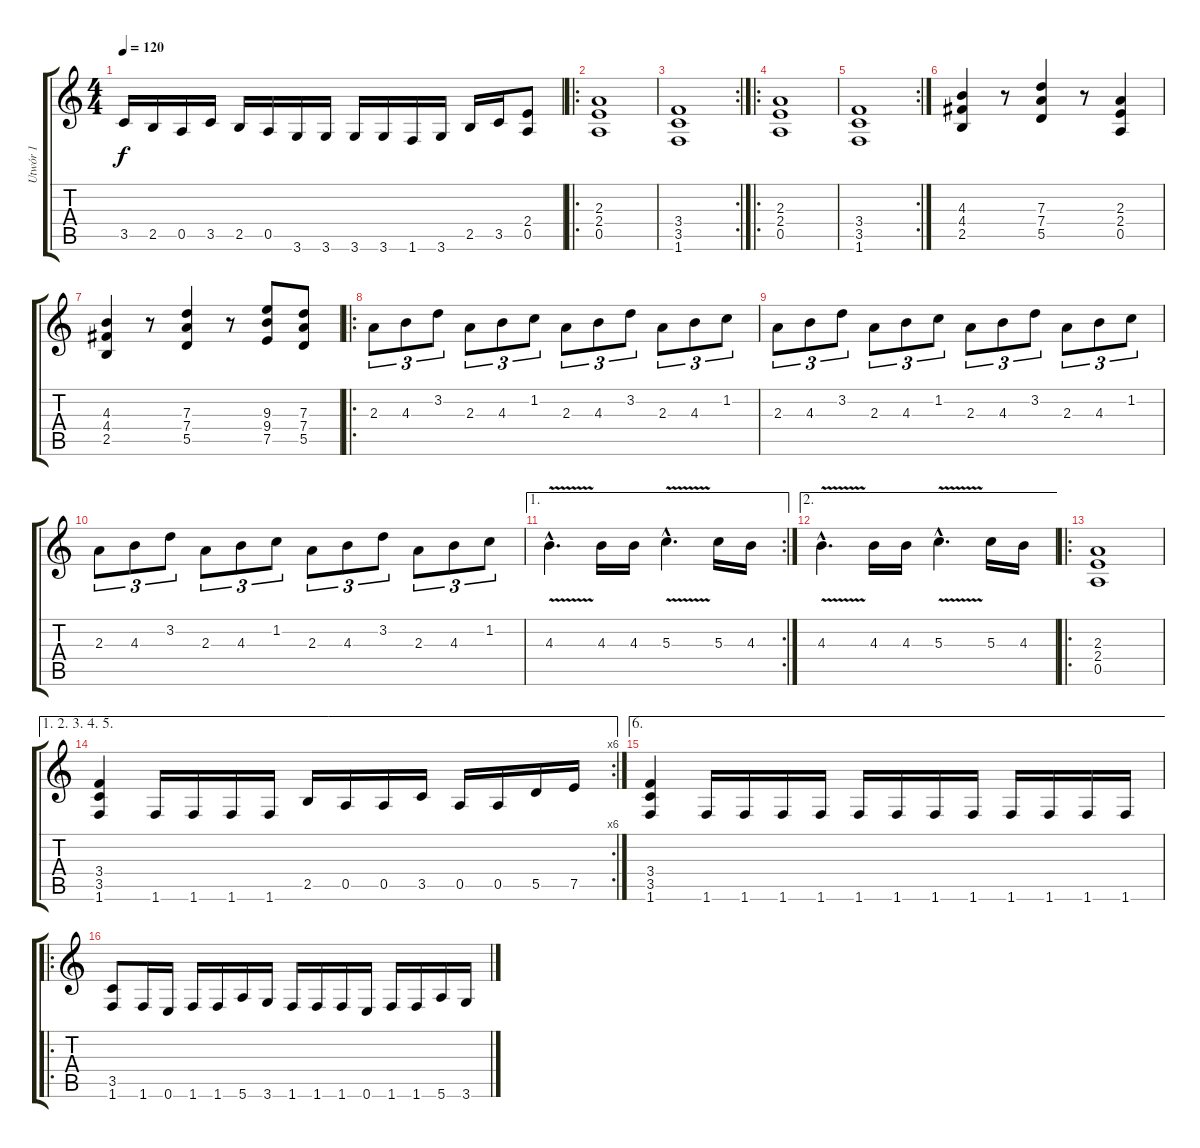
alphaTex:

\track ("Utwór 1" "Utwór 1") {instrument distortionguitar}
\staff {score tabs}
\tuning (E4 B3 G3 D3 A2 E2) {hide}
\ts (4 4)
\tempo 120
\clef g2
\ks c
3.5.16{dy f} 2.5.16 0.5.16 3.5.16 2.5.16 0.5.16 3.6.16 3.6.16 3.6.16 3.6.16 1.6.16 3.6.16 2.5.16 3.5.16 (2.4 0.5).8 |
\ro
(2.3 2.4 0.5).1 |
\rc 2
(3.4 3.5 1.6).1 |
\ro
(2.3 2.4 0.5).1 |
\rc 2
(3.4 3.5 1.6).1 |
(4.3 4.4 2.5).4 r.8 (7.3 7.4 5.5).4 r.8 (2.3 2.4 0.5).4 |
(4.3 4.4 2.5).4 r.8 (7.3 7.4 5.5).4 r.8 (9.3 9.4 7.5).8 (7.3 7.4 5.5).8 |
\ro
2.3.8{tu (3 2)} 4.3.8{tu (3 2)} 3.2.8{tu (3 2)} 2.3.8{tu (3 2)} 4.3.8{tu (3 2)} 1.2.8{tu (3 2)} 2.3.8{tu (3 2)} 4.3.8{tu (3 2)} 3.2.8{tu (3 2)} 2.3.8{tu (3 2)} 4.3.8{tu (3 2)} 1.2.8{tu (3 2)} |
2.3.8{tu (3 2)} 4.3.8{tu (3 2)} 3.2.8{tu (3 2)} 2.3.8{tu (3 2)} 4.3.8{tu (3 2)} 1.2.8{tu (3 2)} 2.3.8{tu (3 2)} 4.3.8{tu (3 2)} 3.2.8{tu (3 2)} 2.3.8{tu (3 2)} 4.3.8{tu (3 2)} 1.2.8{tu (3 2)} |
2.3.8{tu (3 2)} 4.3.8{tu (3 2)} 3.2.8{tu (3 2)} 2.3.8{tu (3 2)} 4.3.8{tu (3 2)} 1.2.8{tu (3 2)} 2.3.8{tu (3 2)} 4.3.8{tu (3 2)} 3.2.8{tu (3 2)} 2.3.8{tu (3 2)} 4.3.8{tu (3 2)} 1.2.8{tu (3 2)} |
\ae 1
\rc 2
4.3{v hac}.4{d} 4.3.16 4.3.16 5.3{v hac}.4{d} 5.3.16 4.3.16 |
\ae 2
4.3{v hac}.4{d} 4.3.16 4.3.16 5.3{v hac}.4{d} 5.3.16 4.3.16 |
\ro
(2.3 2.4 0.5).1 |
\ae (1 2 3 4 5)
\rc 6
(3.4 3.5 1.6).4 1.6.16 1.6.16 1.6.16 1.6.16 2.5.16 0.5.16 0.5.16 3.5.16 0.5.16 0.5.16 5.5.16 7.5.16 |
\ae 6
(3.4 3.5 1.6).4 1.6.16 1.6.16 1.6.16 1.6.16 1.6.16 1.6.16 1.6.16 1.6.16 1.6.16 1.6.16 1.6.16 1.6.16 |
\ro
(3.5 1.6).8 1.6.16 0.6.16 1.6.16 1.6.16 5.6.16 3.6.16 1.6.16 1.6.16 1.6.16 0.6.16 1.6.16 1.6.16 5.6.16 3.6.16
